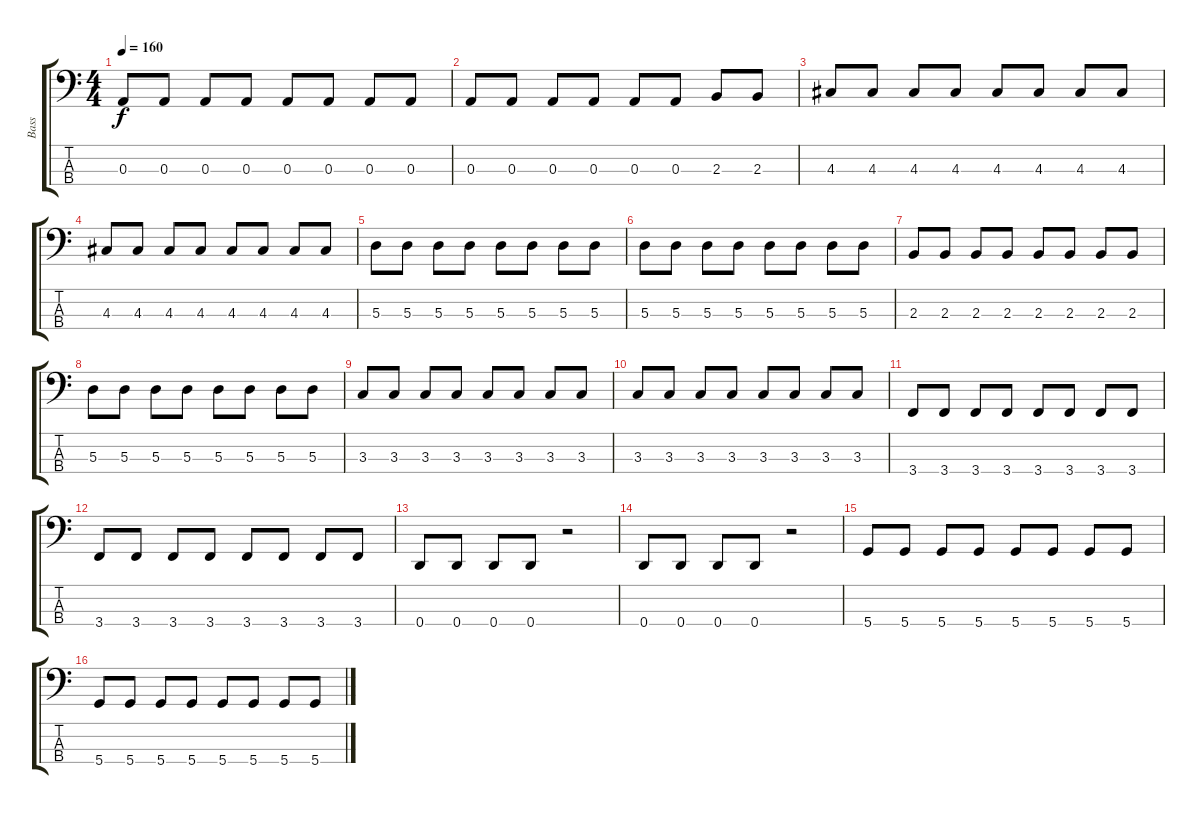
\track ("Bass" "Bass") {instrument electricbassfinger}
\staff {score tabs}
\tuning (G2 D2 A1 D1) {hide}
\ts (4 4)
\tempo 160
\clef f4
\ks c
0.3.8{dy f} 0.3.8 0.3.8 0.3.8 0.3.8 0.3.8 0.3.8 0.3.8 |
0.3.8 0.3.8 0.3.8 0.3.8 0.3.8 0.3.8 2.3.8 2.3.8 |
4.3.8 4.3.8 4.3.8 4.3.8 4.3.8 4.3.8 4.3.8 4.3.8 |
4.3.8 4.3.8 4.3.8 4.3.8 4.3.8 4.3.8 4.3.8 4.3.8 |
5.3.8 5.3.8 5.3.8 5.3.8 5.3.8 5.3.8 5.3.8 5.3.8 |
5.3.8 5.3.8 5.3.8 5.3.8 5.3.8 5.3.8 5.3.8 5.3.8 |
2.3.8 2.3.8 2.3.8 2.3.8 2.3.8 2.3.8 2.3.8 2.3.8 |
5.3.8 5.3.8 5.3.8 5.3.8 5.3.8 5.3.8 5.3.8 5.3.8 |
3.3.8 3.3.8 3.3.8 3.3.8 3.3.8 3.3.8 3.3.8 3.3.8 |
3.3.8 3.3.8 3.3.8 3.3.8 3.3.8 3.3.8 3.3.8 3.3.8 |
3.4.8 3.4.8 3.4.8 3.4.8 3.4.8 3.4.8 3.4.8 3.4.8 |
3.4.8 3.4.8 3.4.8 3.4.8 3.4.8 3.4.8 3.4.8 3.4.8 |
0.4.8 0.4.8 0.4.8 0.4.8 r.2 |
0.4.8 0.4.8 0.4.8 0.4.8 r.2 |
5.4.8 5.4.8 5.4.8 5.4.8 5.4.8 5.4.8 5.4.8 5.4.8 |
5.4.8 5.4.8 5.4.8 5.4.8 5.4.8 5.4.8 5.4.8 5.4.8
